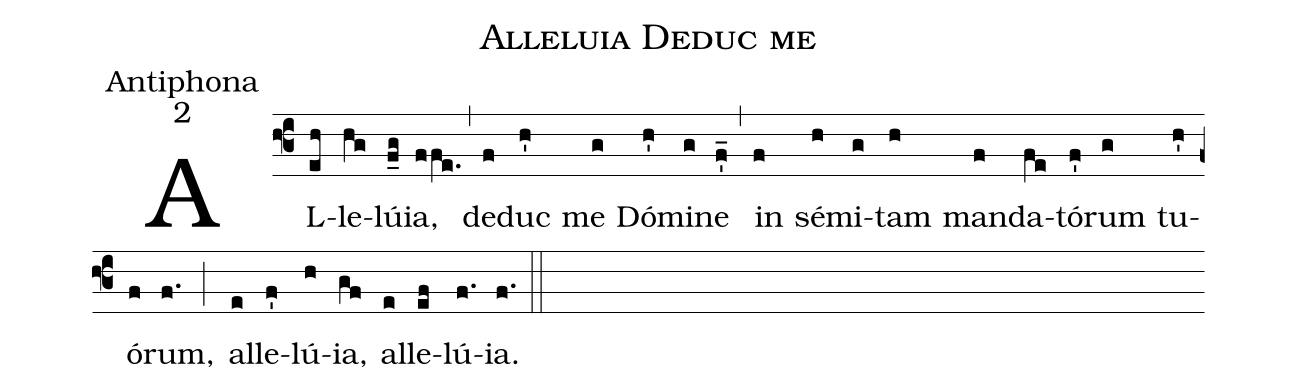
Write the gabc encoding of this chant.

name:Alleluia Deduc me;
office-part:Antiphona;
mode:2;
%%
(f3) AL(eh)le(hg)lú(f_g)ia,(ffe.) (,) de(f)duc(h') me(g) Dó(h')mi(g)ne(f'_) (,) in(f) sé(h)mi(g)tam(h) man(f)da(fe)tó(f')rum(g) tu(h')ó(f)rum,(f.) (;) al(e)le(f')lú(h)ia,(gf) al(e)le(ef)lú(f.)ia.(f.) (::)
